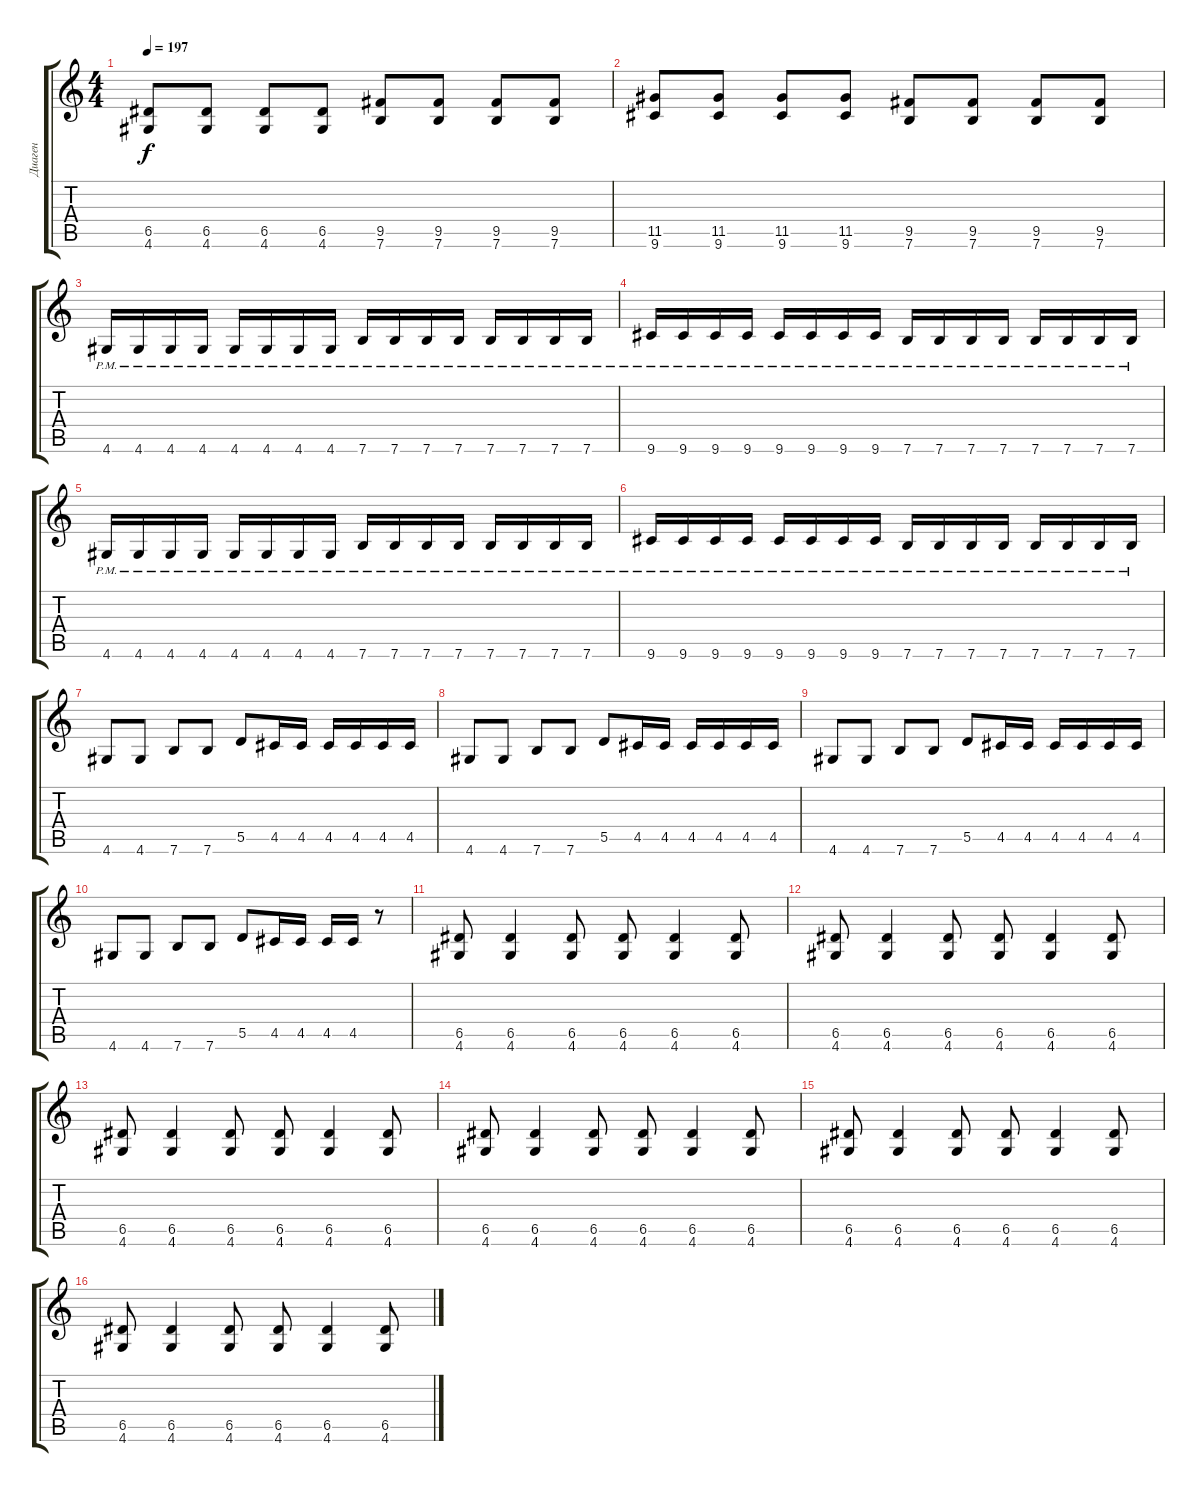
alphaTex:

\track ("Диаген" "Диаген") {instrument distortionguitar}
\staff {score tabs}
\tuning (E4 B3 G3 D3 A2 E2) {hide}
\ts (4 4)
\tempo 197
\clef g2
\ks c
(6.5 4.6).8{dy f} (6.5 4.6).8 (6.5 4.6).8 (6.5 4.6).8 (9.5 7.6).8 (9.5 7.6).8 (9.5 7.6).8 (9.5 7.6).8 |
(11.5 9.6).8 (11.5 9.6).8 (11.5 9.6).8 (11.5 9.6).8 (9.5 7.6).8 (9.5 7.6).8 (9.5 7.6).8 (9.5 7.6).8 |
4.6{pm}.16 4.6{pm}.16 4.6{pm}.16 4.6{pm}.16 4.6{pm}.16 4.6{pm}.16 4.6{pm}.16 4.6{pm}.16 7.6{pm}.16 7.6{pm}.16 7.6{pm}.16 7.6{pm}.16 7.6{pm}.16 7.6{pm}.16 7.6{pm}.16 7.6{pm}.16 |
9.6{pm}.16 9.6{pm}.16 9.6{pm}.16 9.6{pm}.16 9.6{pm}.16 9.6{pm}.16 9.6{pm}.16 9.6{pm}.16 7.6{pm}.16 7.6{pm}.16 7.6{pm}.16 7.6{pm}.16 7.6{pm}.16 7.6{pm}.16 7.6{pm}.16 7.6{pm}.16 |
4.6{pm}.16 4.6{pm}.16 4.6{pm}.16 4.6{pm}.16 4.6{pm}.16 4.6{pm}.16 4.6{pm}.16 4.6{pm}.16 7.6{pm}.16 7.6{pm}.16 7.6{pm}.16 7.6{pm}.16 7.6{pm}.16 7.6{pm}.16 7.6{pm}.16 7.6{pm}.16 |
9.6{pm}.16 9.6{pm}.16 9.6{pm}.16 9.6{pm}.16 9.6{pm}.16 9.6{pm}.16 9.6{pm}.16 9.6{pm}.16 7.6{pm}.16 7.6{pm}.16 7.6{pm}.16 7.6{pm}.16 7.6{pm}.16 7.6{pm}.16 7.6{pm}.16 7.6{pm}.16 |
4.6.8 4.6.8 7.6.8 7.6.8 5.5.8 4.5.16 4.5.16 4.5.16 4.5.16 4.5.16 4.5.16 |
4.6.8 4.6.8 7.6.8 7.6.8 5.5.8 4.5.16 4.5.16 4.5.16 4.5.16 4.5.16 4.5.16 |
4.6.8 4.6.8 7.6.8 7.6.8 5.5.8 4.5.16 4.5.16 4.5.16 4.5.16 4.5.16 4.5.16 |
4.6.8 4.6.8 7.6.8 7.6.8 5.5.8 4.5.16 4.5.16 4.5.16 4.5.16 r.8 |
(6.5 4.6).8 (6.5 4.6).4 (6.5 4.6).8 (6.5 4.6).8 (6.5 4.6).4 (6.5 4.6).8 |
(6.5 4.6).8 (6.5 4.6).4 (6.5 4.6).8 (6.5 4.6).8 (6.5 4.6).4 (6.5 4.6).8 |
(6.5 4.6).8 (6.5 4.6).4 (6.5 4.6).8 (6.5 4.6).8 (6.5 4.6).4 (6.5 4.6).8 |
(6.5 4.6).8 (6.5 4.6).4 (6.5 4.6).8 (6.5 4.6).8 (6.5 4.6).4 (6.5 4.6).8 |
(6.5 4.6).8 (6.5 4.6).4 (6.5 4.6).8 (6.5 4.6).8 (6.5 4.6).4 (6.5 4.6).8 |
(6.5 4.6).8 (6.5 4.6).4 (6.5 4.6).8 (6.5 4.6).8 (6.5 4.6).4 (6.5 4.6).8
